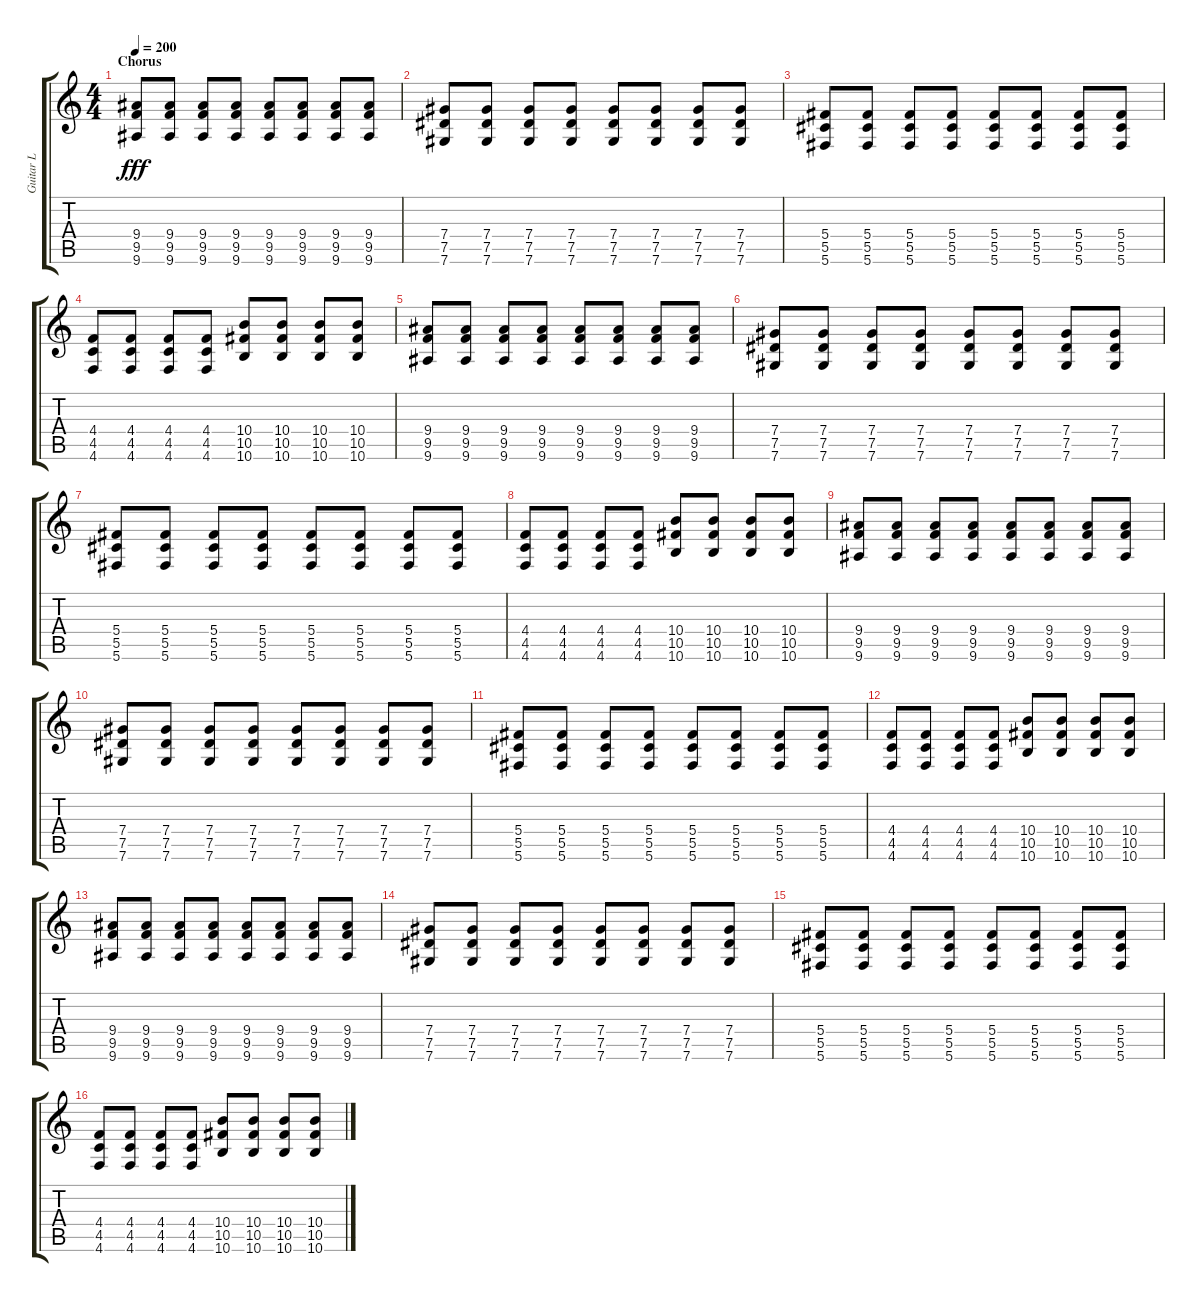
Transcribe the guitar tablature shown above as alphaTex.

\track ("Guitar L" "Guitar L") {instrument overdrivenguitar}
\staff {score tabs}
\tuning (Eb4 Bb3 Gb3 Db3 Ab2 Db2) {hide}
\ts (4 4)
\section ("" "Chorus")
\tempo 200
\clef g2
\ks c
(9.4 9.5 9.6).8{dy fff} (9.4 9.5 9.6).8 (9.4 9.5 9.6).8 (9.4 9.5 9.6).8 (9.4 9.5 9.6).8 (9.4 9.5 9.6).8 (9.4 9.5 9.6).8 (9.4 9.5 9.6).8 |
(7.4 7.5 7.6).8 (7.4 7.5 7.6).8 (7.4 7.5 7.6).8 (7.4 7.5 7.6).8 (7.4 7.5 7.6).8 (7.4 7.5 7.6).8 (7.4 7.5 7.6).8 (7.4 7.5 7.6).8 |
(5.4 5.5 5.6).8 (5.4 5.5 5.6).8 (5.4 5.5 5.6).8 (5.4 5.5 5.6).8 (5.4 5.5 5.6).8 (5.4 5.5 5.6).8 (5.4 5.5 5.6).8 (5.4 5.5 5.6).8 |
(4.4 4.5 4.6).8 (4.4 4.5 4.6).8 (4.4 4.5 4.6).8 (4.4 4.5 4.6).8 (10.4 10.5 10.6).8 (10.4 10.5 10.6).8 (10.4 10.5 10.6).8 (10.4 10.5 10.6).8 |
(9.4 9.5 9.6).8 (9.4 9.5 9.6).8 (9.4 9.5 9.6).8 (9.4 9.5 9.6).8 (9.4 9.5 9.6).8 (9.4 9.5 9.6).8 (9.4 9.5 9.6).8 (9.4 9.5 9.6).8 |
(7.4 7.5 7.6).8 (7.4 7.5 7.6).8 (7.4 7.5 7.6).8 (7.4 7.5 7.6).8 (7.4 7.5 7.6).8 (7.4 7.5 7.6).8 (7.4 7.5 7.6).8 (7.4 7.5 7.6).8 |
(5.4 5.5 5.6).8 (5.4 5.5 5.6).8 (5.4 5.5 5.6).8 (5.4 5.5 5.6).8 (5.4 5.5 5.6).8 (5.4 5.5 5.6).8 (5.4 5.5 5.6).8 (5.4 5.5 5.6).8 |
(4.4 4.5 4.6).8 (4.4 4.5 4.6).8 (4.4 4.5 4.6).8 (4.4 4.5 4.6).8 (10.4 10.5 10.6).8 (10.4 10.5 10.6).8 (10.4 10.5 10.6).8 (10.4 10.5 10.6).8 |
(9.4 9.5 9.6).8 (9.4 9.5 9.6).8 (9.4 9.5 9.6).8 (9.4 9.5 9.6).8 (9.4 9.5 9.6).8 (9.4 9.5 9.6).8 (9.4 9.5 9.6).8 (9.4 9.5 9.6).8 |
(7.4 7.5 7.6).8 (7.4 7.5 7.6).8 (7.4 7.5 7.6).8 (7.4 7.5 7.6).8 (7.4 7.5 7.6).8 (7.4 7.5 7.6).8 (7.4 7.5 7.6).8 (7.4 7.5 7.6).8 |
(5.4 5.5 5.6).8 (5.4 5.5 5.6).8 (5.4 5.5 5.6).8 (5.4 5.5 5.6).8 (5.4 5.5 5.6).8 (5.4 5.5 5.6).8 (5.4 5.5 5.6).8 (5.4 5.5 5.6).8 |
(4.4 4.5 4.6).8 (4.4 4.5 4.6).8 (4.4 4.5 4.6).8 (4.4 4.5 4.6).8 (10.4 10.5 10.6).8 (10.4 10.5 10.6).8 (10.4 10.5 10.6).8 (10.4 10.5 10.6).8 |
(9.4 9.5 9.6).8 (9.4 9.5 9.6).8 (9.4 9.5 9.6).8 (9.4 9.5 9.6).8 (9.4 9.5 9.6).8 (9.4 9.5 9.6).8 (9.4 9.5 9.6).8 (9.4 9.5 9.6).8 |
(7.4 7.5 7.6).8 (7.4 7.5 7.6).8 (7.4 7.5 7.6).8 (7.4 7.5 7.6).8 (7.4 7.5 7.6).8 (7.4 7.5 7.6).8 (7.4 7.5 7.6).8 (7.4 7.5 7.6).8 |
(5.4 5.5 5.6).8 (5.4 5.5 5.6).8 (5.4 5.5 5.6).8 (5.4 5.5 5.6).8 (5.4 5.5 5.6).8 (5.4 5.5 5.6).8 (5.4 5.5 5.6).8 (5.4 5.5 5.6).8 |
(4.4 4.5 4.6).8 (4.4 4.5 4.6).8 (4.4 4.5 4.6).8 (4.4 4.5 4.6).8 (10.4 10.5 10.6).8 (10.4 10.5 10.6).8 (10.4 10.5 10.6).8 (10.4 10.5 10.6).8
